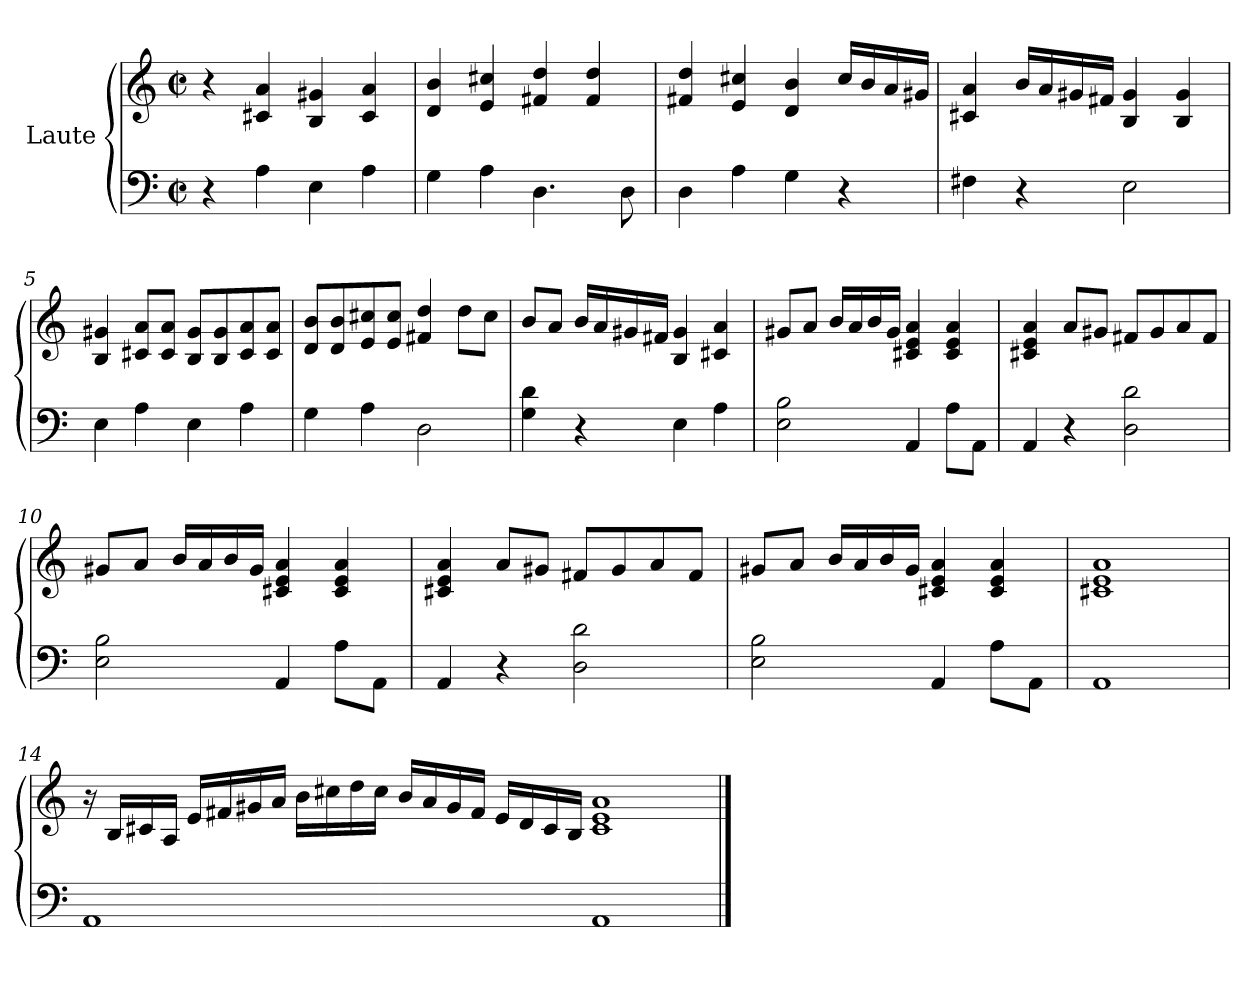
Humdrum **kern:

**kern	**kern
*part1	*part1
*staff2	*staff1
*I"Laute	*
*clefF4	*clefG2
*k[]	*k[]
*M2/2	*M2/2
*met(c|)	*met(c|)
=1	=1
4r	4r
4A\	4c#X/ 4a/
4E\	4B/ 4g#X/
4A\	4c#/ 4a/
=2	=2
4G\	4d/ 4b/
4A\	4e/ 4cc#X/
4.D\	4f#X/ 4dd/
.	4f#/ 4dd/
8D\	.
=3	=3
4D\	4f#X/ 4dd/
4A\	4e/ 4cc#X/
4G\	4d/ 4b/
4r	16cc#/LL
.	16b/
.	16a/
.	16g#X/JJ
=4	=4
4F#X\	4c#X/ 4a/
4r	16b/LL
.	16a/
.	16g#X/
.	16f#X/JJ
2E\	4B/ 4g#/
.	4B/ 4g#/
!!LO:LB:g=z
=5	=5
4E\	4B/ 4g#X/
4A\	8c#X/ 8a/L
.	8c#/ 8a/J
4E\	8B/ 8g#/L
.	8B/ 8g#/
4A\	8c#/ 8a/
.	8c#/ 8a/J
=6	=6
4G\	8d/ 8b/L
.	8d/ 8b/
4A\	8e/ 8cc#X/
.	8e/ 8cc#/J
2D\	4f#X/ 4dd/
.	8dd\L
.	8cc#\J
=7	=7
4G\ 4d\	8b/L
.	8a/J
4r	16b/LL
.	16a/
.	16g#X/
.	16f#X/JJ
4E\	4B/ 4g#/
4A\	4c#X/ 4a/
!!LO:LB:g=z
=8	=8
2E\ 2B\	8g#X/L
.	8a/J
.	16b/LL
.	16a/
.	16b/
.	16g#/JJ
4AA/	4c#X/ 4e/ 4a/
8A\L	4c#/ 4e/ 4a/
8AA\J	.
=9	=9
4AA/	4c#X/ 4e/ 4a/
4r	8a/L
.	8g#X/J
2D\ 2d\	8f#X/L
.	8g#/
.	8a/
.	8f#/J
=10	=10
2E\ 2B\	8g#X/L
.	8a/J
.	16b/LL
.	16a/
.	16b/
.	16g#/JJ
4AA/	4c#X/ 4e/ 4a/
8A\L	4c#/ 4e/ 4a/
8AA\J	.
!!LO:LB:g=z
=11	=11
4AA/	4c#X/ 4e/ 4a/
4r	8a/L
.	8g#X/J
2D\ 2d\	8f#X/L
.	8g#/
.	8a/
.	8f#/J
=12	=12
2E\ 2B\	8g#X/L
.	8a/J
.	16b/LL
.	16a/
.	16b/
.	16g#/JJ
4AA/	4c#X/ 4e/ 4a/
8A\L	4c#/ 4e/ 4a/
8AA\J	.
=13	=13
1AA	1c#X 1e 1a
!!LO:LB:g=z
=14	=14
1AA	16r
.	16B/LL
.	16c#X/
.	16A/JJ
.	16e/LL
.	16f#X/
.	16g#X/
.	16a/JJ
.	16b\LL
.	16cc#X\
.	16dd\
.	16cc#\JJ
.	16b/LL
.	16a/
.	16g#/
.	16f#/JJ
4ryy	16e/LL
.	16d/
.	16c#/
.	16B/JJ
1AA	1c# 1e 1a
==	==
*-	*-
